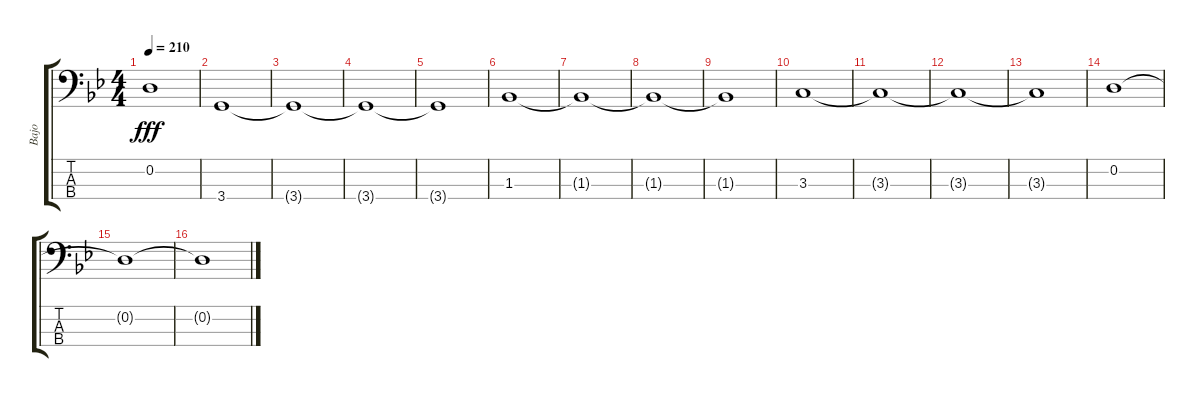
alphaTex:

\track ("Bajo" "Bajo") {instrument electricbassfinger}
\staff {score tabs}
\tuning (G2 D2 A1 E1) {hide}
\ts (4 4)
\tempo 210
\clef f4
\ks gminor
0.2{t}.1{dy fff} |
3.4.1 |
3.4{t}.1 |
3.4{t}.1 |
3.4{t}.1 |
1.3.1 |
1.3{t}.1 |
1.3{t}.1 |
1.3{t}.1 |
3.3.1 |
3.3{t}.1 |
3.3{t}.1 |
3.3{t}.1 |
0.2.1 |
0.2{t}.1 |
0.2{t}.1
